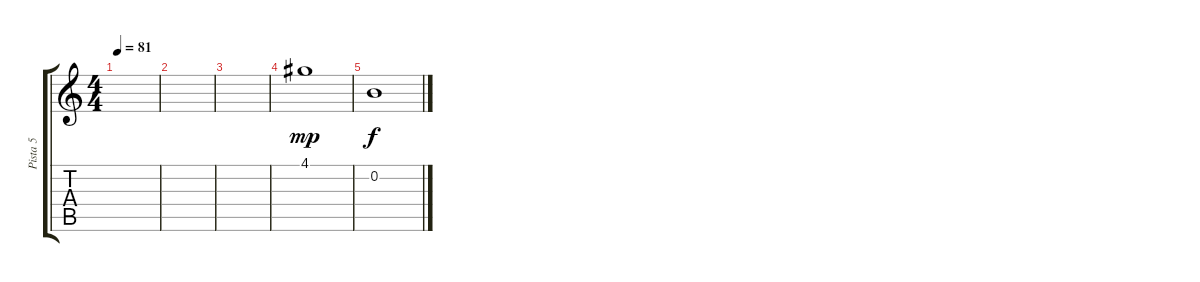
\track ("Pista 5" "Pista 5") {instrument distortionguitar}
\staff {score tabs}
\tuning (E4 B3 G3 D3 A2 E2) {hide}
\ts (4 4)
\tempo 81
\clef g2
\ks c
|
|
|
4.1.1{dy mp} |
0.2.1{dy f}
